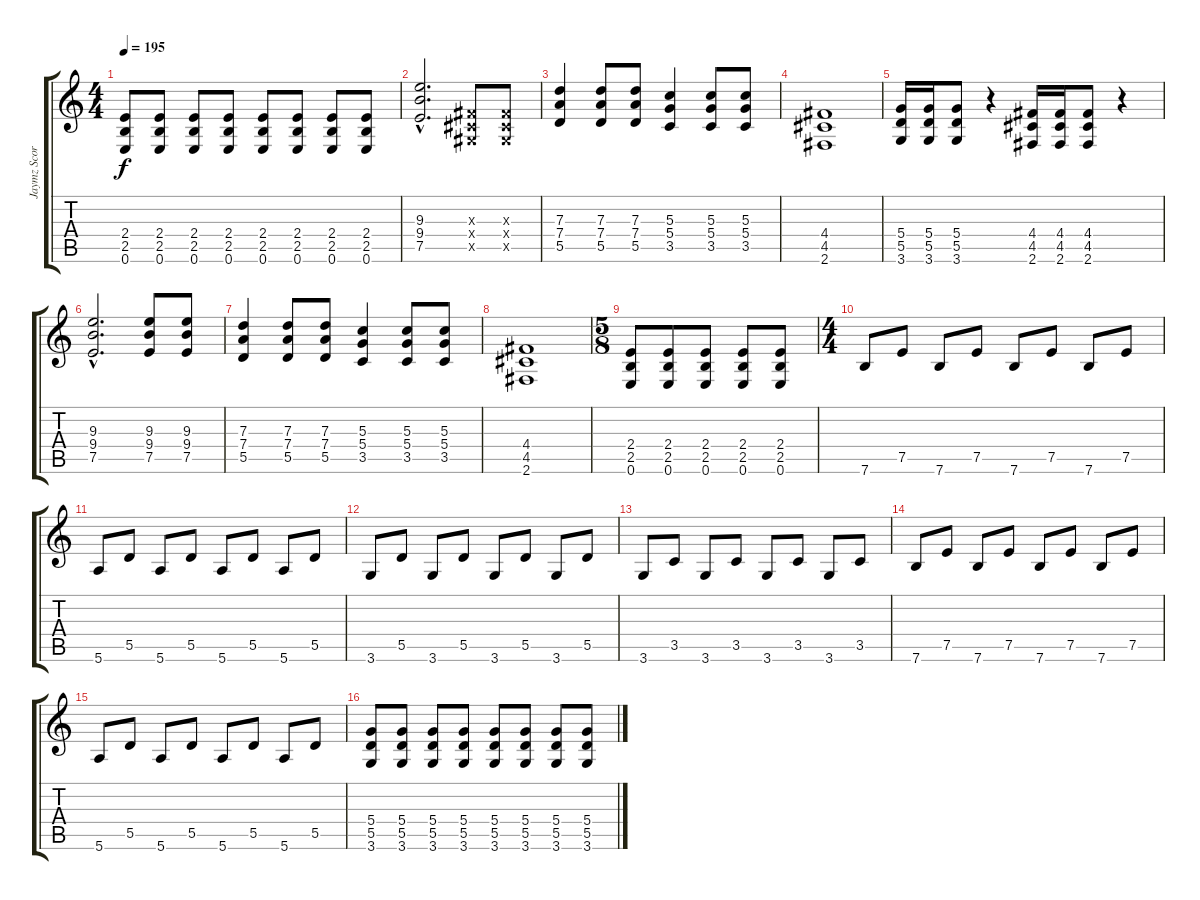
\track ("Jaymz Scorpion" "Jaymz Scor") {instrument distortionguitar}
\staff {score tabs}
\tuning (E4 B3 G3 D3 A2 E2) {hide}
\ts (4 4)
\tempo 195
\clef g2
\ks c
(2.4 2.5 0.6).8{dy f} (2.4 2.5 0.6).8 (2.4 2.5 0.6).8 (2.4 2.5 0.6).8 (2.4 2.5 0.6).8 (2.4 2.5 0.6).8 (2.4 2.5 0.6).8 (2.4 2.5 0.6).8 |
(9.3{hac} 9.4{hac} 7.5{hac}).2{d} (-1.3{x} -1.4{x} -1.5{x}).8 (-1.3{x} -1.4{x} -1.5{x}).8 |
(7.3 7.4 5.5).4 (7.3 7.4 5.5).8 (7.3 7.4 5.5).8 (5.3 5.4 3.5).4 (5.3 5.4 3.5).8 (5.3 5.4 3.5).8 |
(4.4 4.5 2.6).1 |
(5.4 5.5 3.6).16 (5.4 5.5 3.6).16 (5.4 5.5 3.6).8 r.4 (4.4 4.5 2.6).16 (4.4 4.5 2.6).16 (4.4 4.5 2.6).8 r.4 |
(9.3{hac} 9.4{hac} 7.5{hac}).2{d} (9.3 9.4 7.5).8 (9.3 9.4 7.5).8 |
(7.3 7.4 5.5).4 (7.3 7.4 5.5).8 (7.3 7.4 5.5).8 (5.3 5.4 3.5).4 (5.3 5.4 3.5).8 (5.3 5.4 3.5).8 |
(4.4 4.5 2.6).1 |
\ts (5 8)
(2.4 2.5 0.6).8 (2.4 2.5 0.6).8 (2.4 2.5 0.6).8 (2.4 2.5 0.6).8 (2.4 2.5 0.6).8 |
\ts (4 4)
7.6.8 7.5.8 7.6.8 7.5.8 7.6.8 7.5.8 7.6.8 7.5.8 |
5.6.8 5.5.8 5.6.8 5.5.8 5.6.8 5.5.8 5.6.8 5.5.8 |
3.6.8 5.5.8 3.6.8 5.5.8 3.6.8 5.5.8 3.6.8 5.5.8 |
3.6.8 3.5.8 3.6.8 3.5.8 3.6.8 3.5.8 3.6.8 3.5.8 |
7.6.8 7.5.8 7.6.8 7.5.8 7.6.8 7.5.8 7.6.8 7.5.8 |
5.6.8 5.5.8 5.6.8 5.5.8 5.6.8 5.5.8 5.6.8 5.5.8 |
(5.4 5.5 3.6).8 (5.4 5.5 3.6).8 (5.4 5.5 3.6).8 (5.4 5.5 3.6).8 (5.4 5.5 3.6).8 (5.4 5.5 3.6).8 (5.4 5.5 3.6).8 (5.4 5.5 3.6).8
